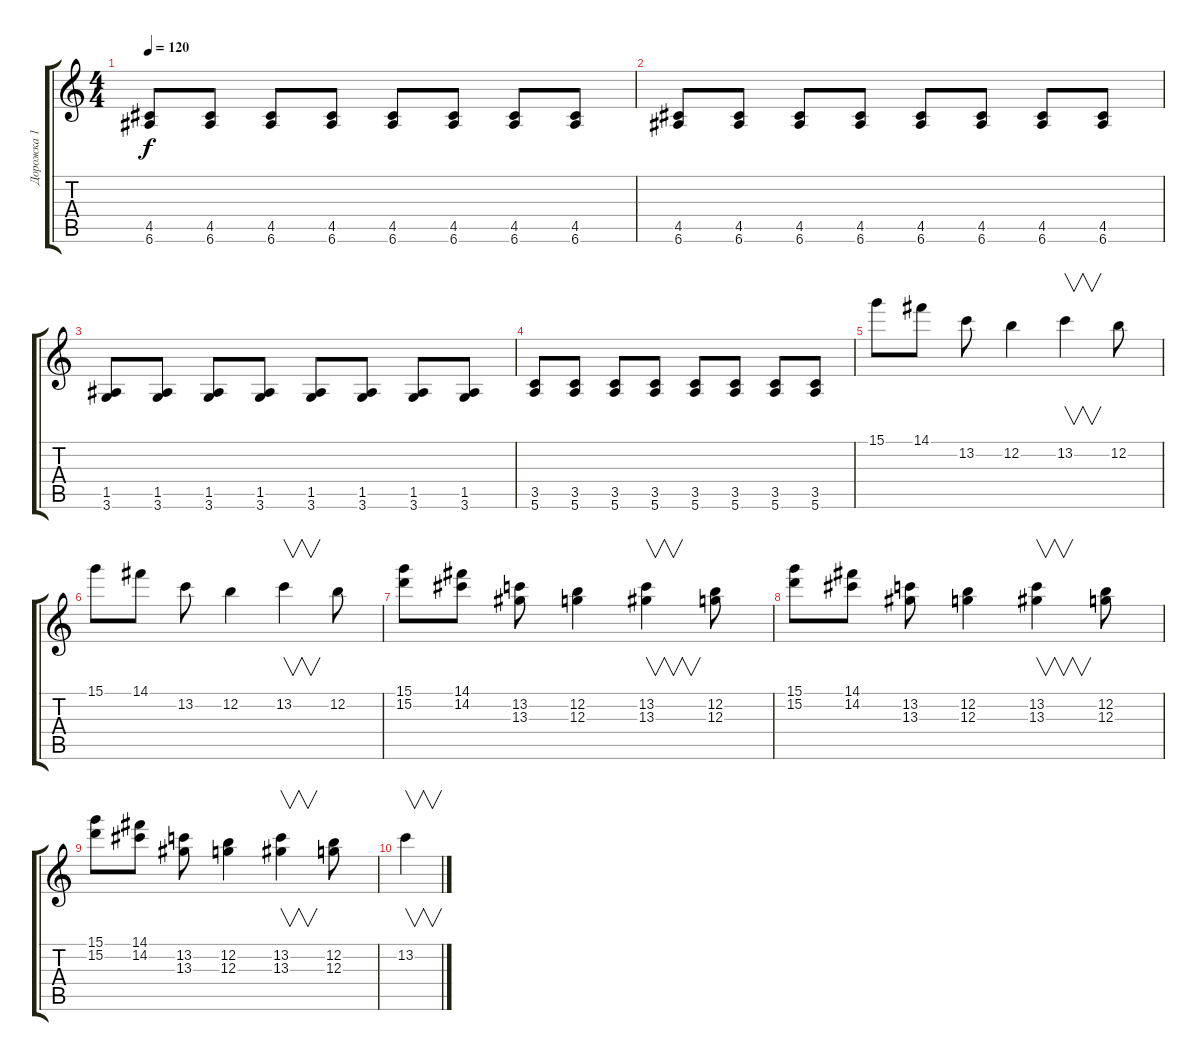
\track ("Дорожка 1" "Дорожка 1") {instrument distortionguitar}
\staff {score tabs}
\tuning (E4 B3 G3 D3 A2 E2) {hide}
\ts (4 4)
\tempo 120
\clef g2
\ks c
(4.5 6.6).8{dy f} (4.5 6.6).8 (4.5 6.6).8 (4.5 6.6).8 (4.5 6.6).8 (4.5 6.6).8 (4.5 6.6).8 (4.5 6.6).8 |
(4.5 6.6).8 (4.5 6.6).8 (4.5 6.6).8 (4.5 6.6).8 (4.5 6.6).8 (4.5 6.6).8 (4.5 6.6).8 (4.5 6.6).8 |
(1.5 3.6).8 (1.5 3.6).8 (1.5 3.6).8 (1.5 3.6).8 (1.5 3.6).8 (1.5 3.6).8 (1.5 3.6).8 (1.5 3.6).8 |
(3.5 5.6).8 (3.5 5.6).8 (3.5 5.6).8 (3.5 5.6).8 (3.5 5.6).8 (3.5 5.6).8 (3.5 5.6).8 (3.5 5.6).8 |
15.1.8 14.1.8 13.2.8 12.2.4 13.2.4{v} 12.2.8 |
15.1.8 14.1.8 13.2.8 12.2.4 13.2.4{v} 12.2.8 |
(15.1 15.2).8 (14.1 14.2).8 (13.2 13.3).8 (12.2 12.3).4 (13.2 13.3).4{v} (12.2 12.3).8 |
(15.1 15.2).8 (14.1 14.2).8 (13.2 13.3).8 (12.2 12.3).4 (13.2 13.3).4{v} (12.2 12.3).8 |
(15.1 15.2).8 (14.1 14.2).8 (13.2 13.3).8 (12.2 12.3).4 (13.2 13.3).4{v} (12.2 12.3).8 |
13.2.4{v}
